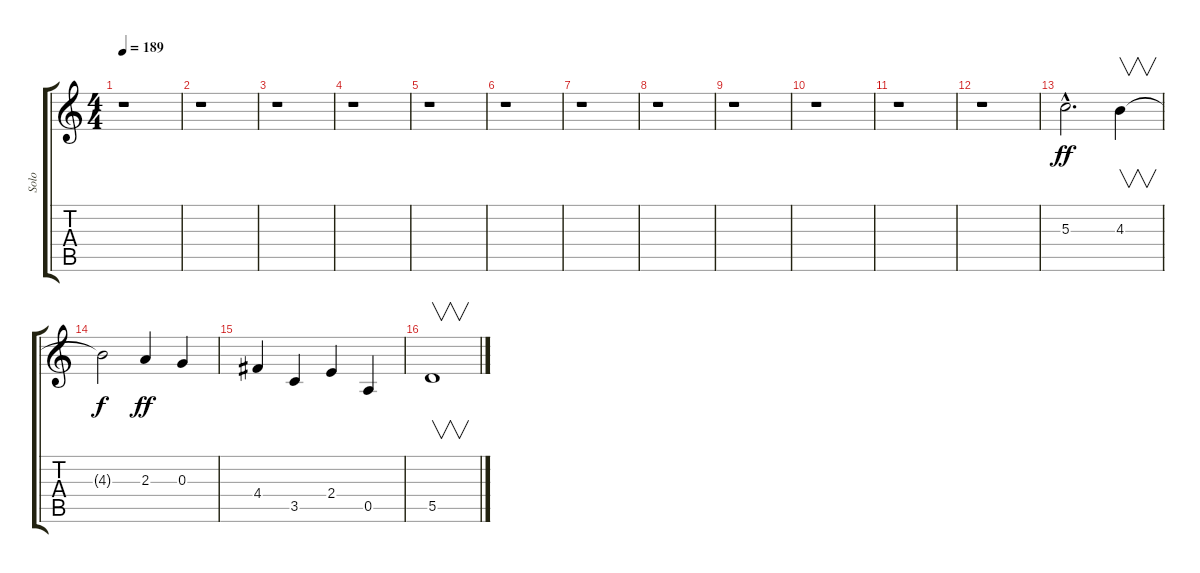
\track ("Solo" "Solo") {instrument overdrivenguitar}
\staff {score tabs}
\tuning (E4 B3 G3 D3 A2 E2) {hide}
\ts (4 4)
\tempo 189
\clef g2
\ks c
r.1{dy ff} |
r.1 |
r.1 |
r.1 |
r.1 |
r.1 |
r.1 |
r.1 |
r.1 |
r.1 |
r.1 |
r.1 |
5.3{hac}.2{d} 4.3.4{v} |
4.3{t}.2{dy f} 2.3.4{dy ff} 0.3.4 |
4.4.4 3.5.4 2.4.4 0.5.4 |
5.5.1{v}
